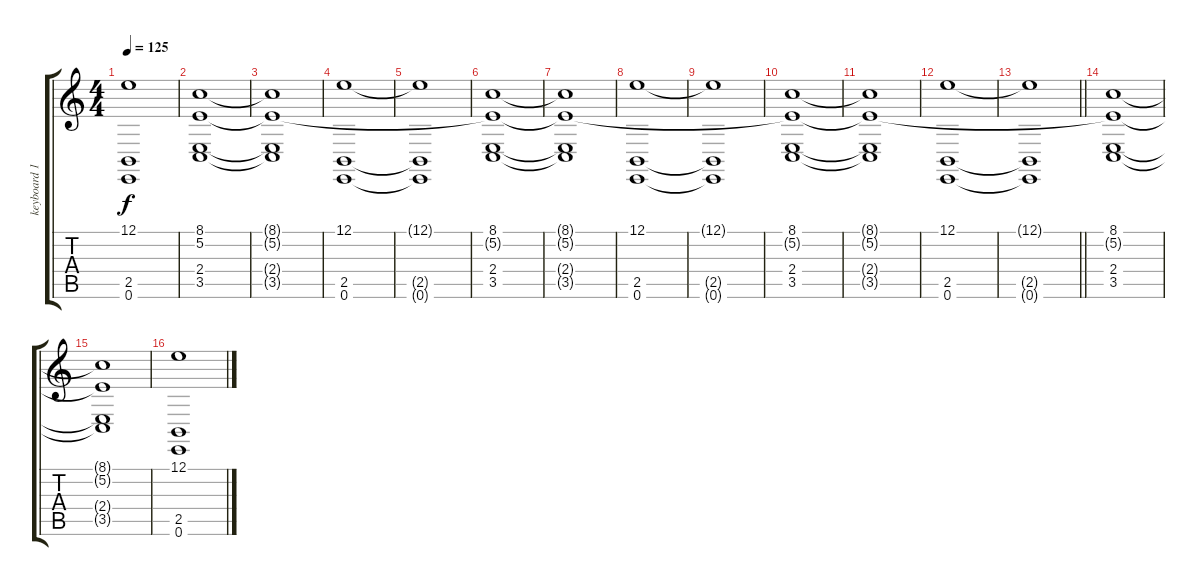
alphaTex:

\track ("keyboard 1" "keyboard 1") {instrument pad8sweep}
\staff {score tabs}
\tuning (E4 B3 G3 D3 A2 E2) {hide}
\ts (4 4)
\tempo 125
\clef g2
\ks c
(12.1{t} 2.5{t} 0.6{t}).1{dy f} |
(8.1 5.2{t} 2.4 3.5).1 |
(8.1{t} 5.2{t} 2.4{t} 3.5{t}).1 |
(12.1 2.5 0.6).1 |
(12.1{t} 2.5{t} 0.6{t}).1 |
(8.1 5.2{t} 2.4 3.5).1 |
(8.1{t} 5.2{t} 2.4{t} 3.5{t}).1 |
(12.1 2.5 0.6).1 |
(12.1{t} 2.5{t} 0.6{t}).1 |
(8.1 5.2{t} 2.4 3.5).1 |
(8.1{t} 5.2{t} 2.4{t} 3.5{t}).1 |
(12.1 2.5 0.6).1 |
\barLineRight lightlight
(12.1{t} 2.5{t} 0.6{t}).1 |
(8.1 5.2{t} 2.4 3.5).1 |
(8.1{t} 5.2{t} 2.4{t} 3.5{t}).1 |
(12.1 2.5 0.6).1
